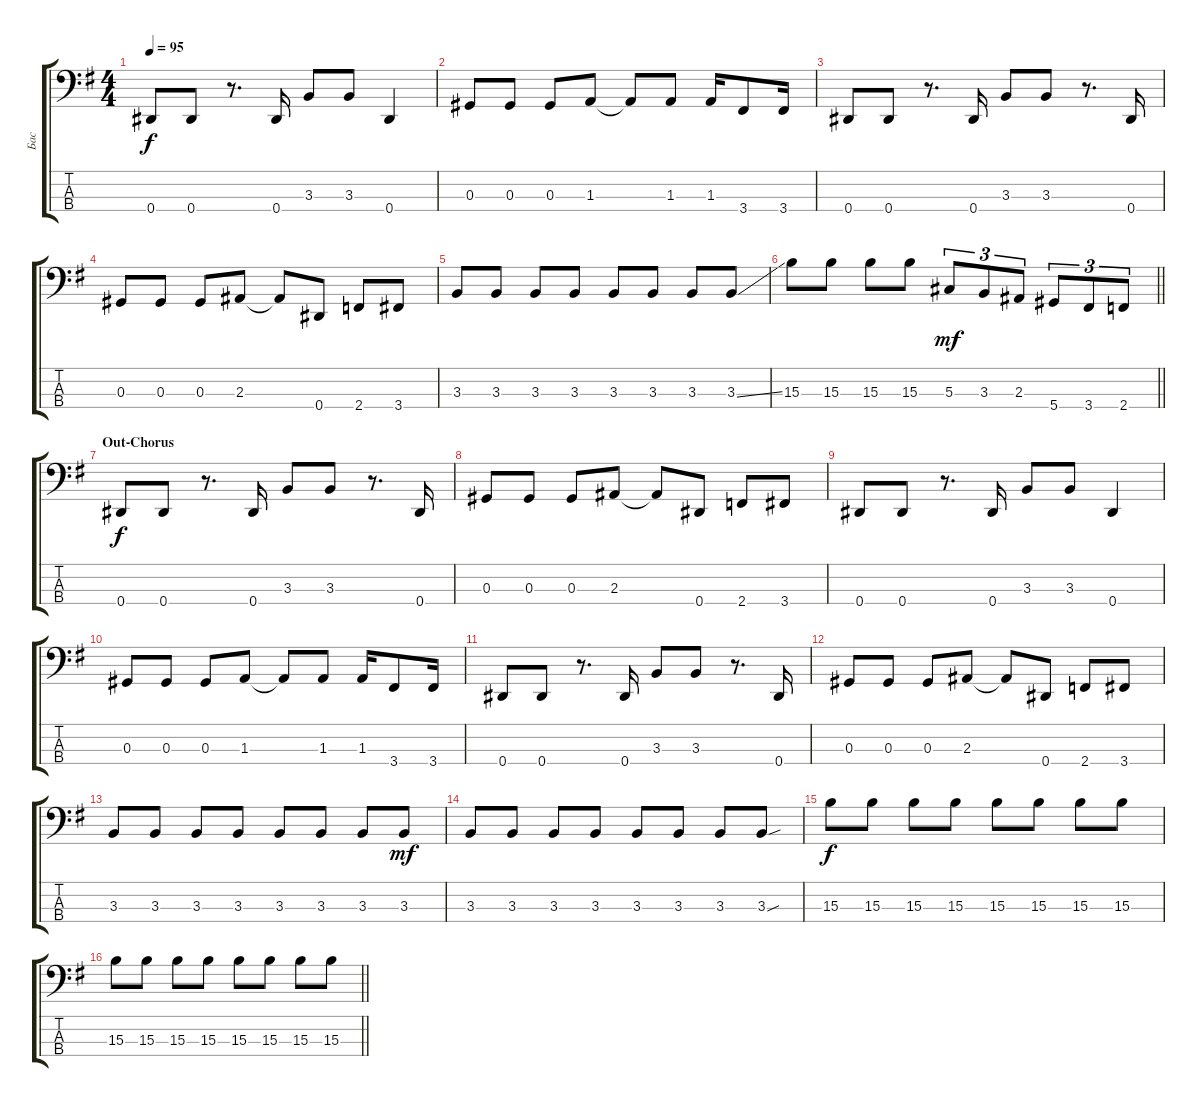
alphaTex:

\track ("Бас" "Бас") {instrument electricbassfinger}
\staff {score tabs}
\tuning (Gb2 Db2 Ab1 Eb1) {hide}
\ts (4 4)
\tempo 95
\clef f4
\ks eminor
0.4.8{dy f} 0.4.8 r.8{d} 0.4.16 3.3.8 3.3.8 0.4.4 |
0.3.8 0.3.8 0.3.8 1.3.8 1.3{t}.8 1.3.8 1.3.16 3.4.8 3.4.16 |
0.4.8 0.4.8 r.8{d} 0.4.16 3.3.8 3.3.8 r.8{d} 0.4.16 |
0.3.8 0.3.8 0.3.8 2.3.8 2.3{t}.8 0.4.8 2.4.8 3.4.8 |
3.3.8 3.3.8 3.3.8 3.3.8 3.3.8 3.3.8 3.3.8 3.3{ss}.8 |
\barLineRight lightlight
15.3.8 15.3.8 15.3.8 15.3.8 5.3.8{tu (3 2) dy mf} 3.3.8{tu (3 2)} 2.3.8{tu (3 2)} 5.4.8{tu (3 2)} 3.4.8{tu (3 2)} 2.4.8{tu (3 2)} |
\section ("" "Out-Chorus")
0.4.8{dy f} 0.4.8 r.8{d} 0.4.16 3.3.8 3.3.8 r.8{d} 0.4.16 |
0.3.8 0.3.8 0.3.8 2.3.8 2.3{t}.8 0.4.8 2.4.8 3.4.8 |
0.4.8 0.4.8 r.8{d} 0.4.16 3.3.8 3.3.8 0.4.4 |
0.3.8 0.3.8 0.3.8 1.3.8 1.3{t}.8 1.3.8 1.3.16 3.4.8 3.4.16 |
0.4.8 0.4.8 r.8{d} 0.4.16 3.3.8 3.3.8 r.8{d} 0.4.16 |
0.3.8 0.3.8 0.3.8 2.3.8 2.3{t}.8 0.4.8 2.4.8 3.4.8 |
3.3.8 3.3.8 3.3.8 3.3.8 3.3.8 3.3.8 3.3.8 3.3.8{dy mf} |
3.3.8 3.3.8 3.3.8 3.3.8 3.3.8 3.3.8 3.3.8 3.3{sou}.8 |
15.3.8{dy f} 15.3.8 15.3.8 15.3.8 15.3.8 15.3.8 15.3.8 15.3.8 |
\barLineRight lightlight
15.3.8 15.3.8 15.3.8 15.3.8 15.3.8 15.3.8 15.3.8 15.3.8
